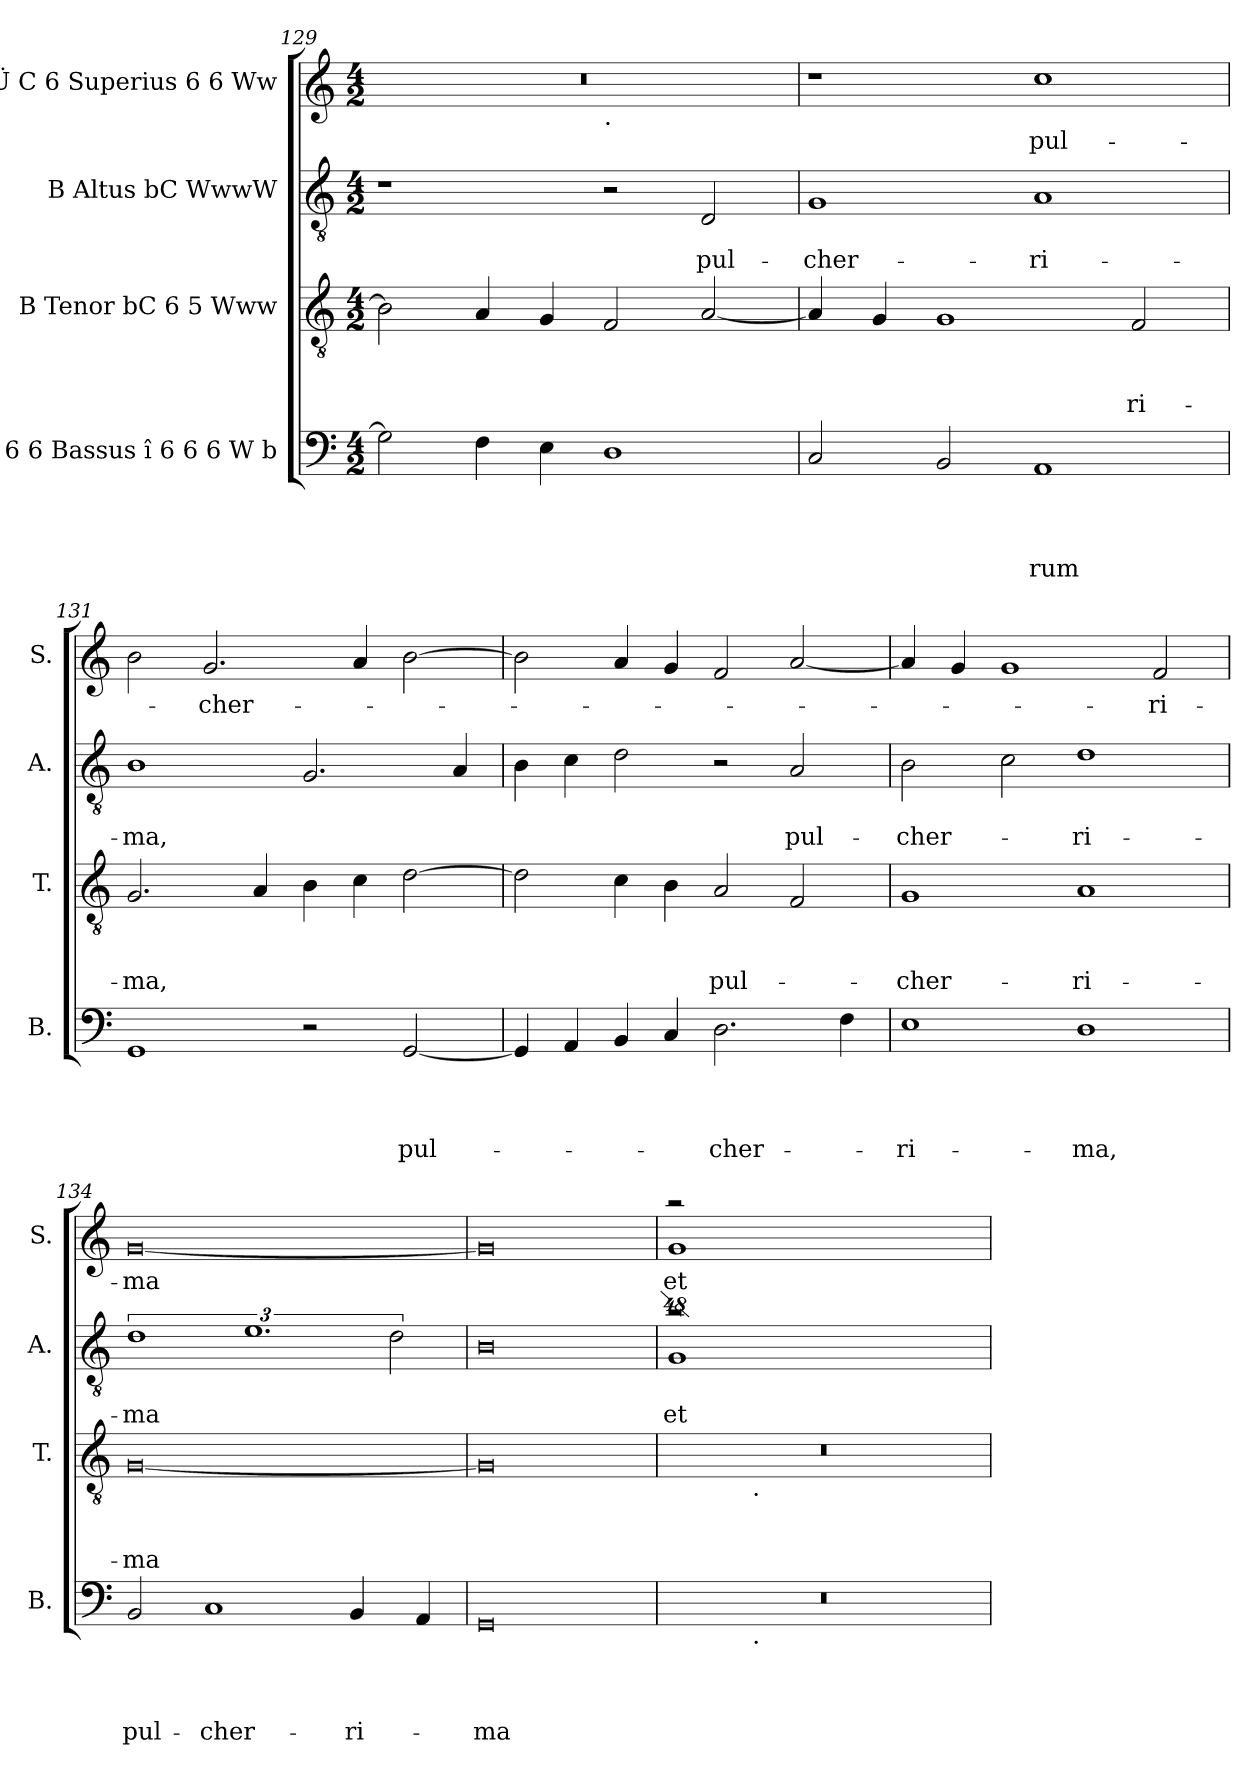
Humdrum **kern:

**kern	**text	**text	**text	**text	**kern	**text	**text	**text	**kern	**text	**text	**kern	**text
*part4	*part4	*part4	*part4	*part4	*part3	*part3	*part3	*part3	*part2	*part2	*part2	*part1	*part1
*staff4	*staff4	*staff4	*staff4	*staff4	*staff3	*staff3	*staff3	*staff3	*staff2	*staff2	*staff2	*staff1	*staff1
*I"C 6 6 Bassus î 6 6 6 W b	*	*	*	*	*I"B Tenor bC 6 5 Www	*	*	*	*I"B Altus bC WwwW	*	*	*I"b Ü C 6 Superius 6 6 Ww	*
*I'B.	*	*	*	*	*I'T.	*	*	*	*I'A.	*	*	*I'S.	*
*clefF4	*	*	*	*	*clefGv2	*	*	*	*clefGv2	*	*	*clefG2	*
*k[]	*	*	*	*	*k[]	*	*	*	*k[]	*	*	*k[]	*
*C:	*	*	*	*	*C:	*	*	*	*C:	*	*	*C:	*
*M4/2	*	*	*	*	*M4/2	*	*	*	*M4/2	*	*	*M4/2	*
=129	=129	=129	=129	=129	=129	=129	=129	=129	=129	=129	=129	=129	=129
*	*	*	*	*	*	*	*	*	*	*	*	*^	*
2G\]	.	.	.	.	2B\]	.	.	.	1r	.	.	0r	1ryy	.
4F\	.	.	.	.	4A/	.	.	.	.	.	.	.	.	.
4E\	.	.	.	.	4G/	.	.	.	.	.	.	.	.	.
!	!	!	!	!	!	!	!	!	!	!	!	!	!LO:TX:b:t=.	!
1D	.	.	.	.	2F/	.	.	.	2r	.	.	.	1ryy	.
!	!	!	!	!	!	!	!	!	!	!	!LO:LY:b	!	!	!
.	.	.	.	.	[<2A/	.	.	.	2D/	.	pul-	.	.	.
=130	=130	=130	=130	=130	=130	=130	=130	=130	=130	=130	=130	=130	=130	=130
!	!	!	!	!	!	!	!	!	!	!	!LO:LY:b	!	!	!
*	*	*	*	*	*	*	*	*	*	*	*	*v	*v	*
2C/	.	.	.	.	4A/]	.	.	.	1G	.	-cher-	1r	.
.	.	.	.	.	4G/	.	.	.	.	.	.	.	.
2BB/	.	.	.	.	1G	.	.	.	.	.	.	.	.
!	!	!	!	!LO:LY:b	!	!	!	!	!	!	!LO:LY:b	!	!LO:LY:b
1AA	.	.	.	-rum	.	.	.	.	1A	.	-ri-	1cc	pul-
!	!	!	!	!	!	!	!	!LO:LY:b	!	!	!	!	!
.	.	.	.	.	2F/	.	.	-ri-	.	.	.	.	.
!!LO:LB:g=z
=131	=131	=131	=131	=131	=131	=131	=131	=131	=131	=131	=131	=131	=131
!	!	!	!	!	!	!	!	!LO:LY:b	!	!	!LO:LY:b	!	!
1GG	.	.	.	.	2.G/	.	.	-ma,	1B	.	-ma,	2b\	.
!	!	!	!	!	!	!	!	!	!	!	!	!	!LO:LY:b
.	.	.	.	.	.	.	.	.	.	.	.	2.g/	-cher-
.	.	.	.	.	4A/	.	.	.	.	.	.	.	.
2r	.	.	.	.	4B\	.	.	.	2.G/	.	.	.	.
.	.	.	.	.	4c\	.	.	.	.	.	.	4a/	.
!	!	!	!	!LO:LY:b	!	!	!	!	!	!	!	!	!
[<2GG/	.	.	.	pul-	[>2d\	.	.	.	.	.	.	[>2b\	.
.	.	.	.	.	.	.	.	.	4A/	.	.	.	.
=132	=132	=132	=132	=132	=132	=132	=132	=132	=132	=132	=132	=132	=132
4GG/]	.	.	.	.	2d\]	.	.	.	4B\	.	.	2b\]	.
4AA/	.	.	.	.	.	.	.	.	4c\	.	.	.	.
4BB/	.	.	.	.	4c\	.	.	.	2d\	.	.	4a/	.
4C/	.	.	.	.	4B\	.	.	.	.	.	.	4g/	.
!	!	!	!	!LO:LY:b	!	!	!	!LO:LY:b	!	!	!	!	!
2.D\	.	.	.	-cher-	2A/	.	.	pul-	2r	.	.	2f/	.
!	!	!	!	!	!	!	!	!	!	!	!LO:LY:b	!	!
.	.	.	.	.	2F/	.	.	.	2A/	.	pul-	[<2a/	.
4F\	.	.	.	.	.	.	.	.	.	.	.	.	.
=133	=133	=133	=133	=133	=133	=133	=133	=133	=133	=133	=133	=133	=133
!	!	!	!	!LO:LY:b	!	!	!	!LO:LY:b	!	!	!LO:LY:b	!	!
1E	.	.	.	-ri-	1G	.	.	-cher-	2B\	.	-cher-	4a/]	.
.	.	.	.	.	.	.	.	.	.	.	.	4g/	.
.	.	.	.	.	.	.	.	.	2c\	.	.	1g	.
!	!	!	!	!LO:LY:b	!	!	!	!LO:LY:b	!	!	!LO:LY:b	!	!
1D	.	.	.	-ma,	1A	.	.	-ri-	1d	.	-ri-	.	.
!	!	!	!	!	!	!	!	!	!	!	!	!	!LO:LY:b
.	.	.	.	.	.	.	.	.	.	.	.	2f/	-ri-
=134	=134	=134	=134	=134	=134	=134	=134	=134	=134	=134	=134	=134	=134
!	!	!	!	!LO:LY:b	!	!	!	!LO:LY:b	!	!	!LO:LY:b	!	!LO:LY:b
2BB/	.	.	.	pul-	[<0G	.	.	-ma	3%2d	.	-ma	[<0g	-ma
!	!	!	!	!LO:LY:b	!	!	!	!	!	!	!	!	!
1C	.	.	.	-cher-	.	.	.	.	.	.	.	.	.
.	.	.	.	.	.	.	.	.	3%2.e	.	.	.	.
!	!	!	!	!LO:LY:b	!	!	!	!	!	!	!	!	!
4BB/	.	.	.	-ri-	.	.	.	.	.	.	.	.	.
.	.	.	.	.	.	.	.	.	3d\	.	.	.	.
4AA/	.	.	.	.	.	.	.	.	.	.	.	.	.
=135	=135	=135	=135	=135	=135	=135	=135	=135	=135	=135	=135	=135	=135
!	!	!	!	!LO:LY:b	!	!	!	!	!	!	!	!	!
0GG	.	.	.	-ma	0G]	.	.	.	0B	.	.	0g]	.
=136	=136	=136	=136	=136	=136	=136	=136	=136	=136	=136	=136	=136	=136
!	!	!	!	!	!	!	!	!	!LO:N:vis=1	!	!LO:LY:b	!LO:N:vis=1	!LO:LY:b
*^	*	*	*	*	*^	*	*	*	*^	*	*	*^	*
0r	2ryy	.	.	.	.	0r	2ryy	.	.	.	96%47ra	1G	.	et	2raa	1g	et
.	.	.	.	.	.	.	.	.	.	.	1ryy	.	.	.	.	.	.
!	!	!	!	!	!	!	!LO:TX:b:t=.	!	!	!	!	!	!	!	!	!	!
!	!LO:TX:b:t=.	!	!	!	!	!	!	!	!	!	!	!	!	!	!	!	!
.	1.ryy	.	.	.	.	.	1.ryy	.	.	.	.	.	.	.	1ryy	.	.
.	.	.	.	.	.	.	.	.	.	.	.	1ryy	.	.	.	1ryy	.
.	.	.	.	.	.	.	.	.	.	.	96%49ryy	.	.	.	.	.	.
.	.	.	.	.	.	.	.	.	.	.	.	.	.	.	2ryy	.	.
*v	*v	*	*	*	*	*	*	*	*	*	*v	*v	*	*	*v	*v	*
*	*	*	*	*	*v	*v	*	*	*	*	*	*	*	*
=	=	=	=	=	=	=	=	=	=	=	=	=	=
*-	*-	*-	*-	*-	*-	*-	*-	*-	*-	*-	*-	*-	*-
